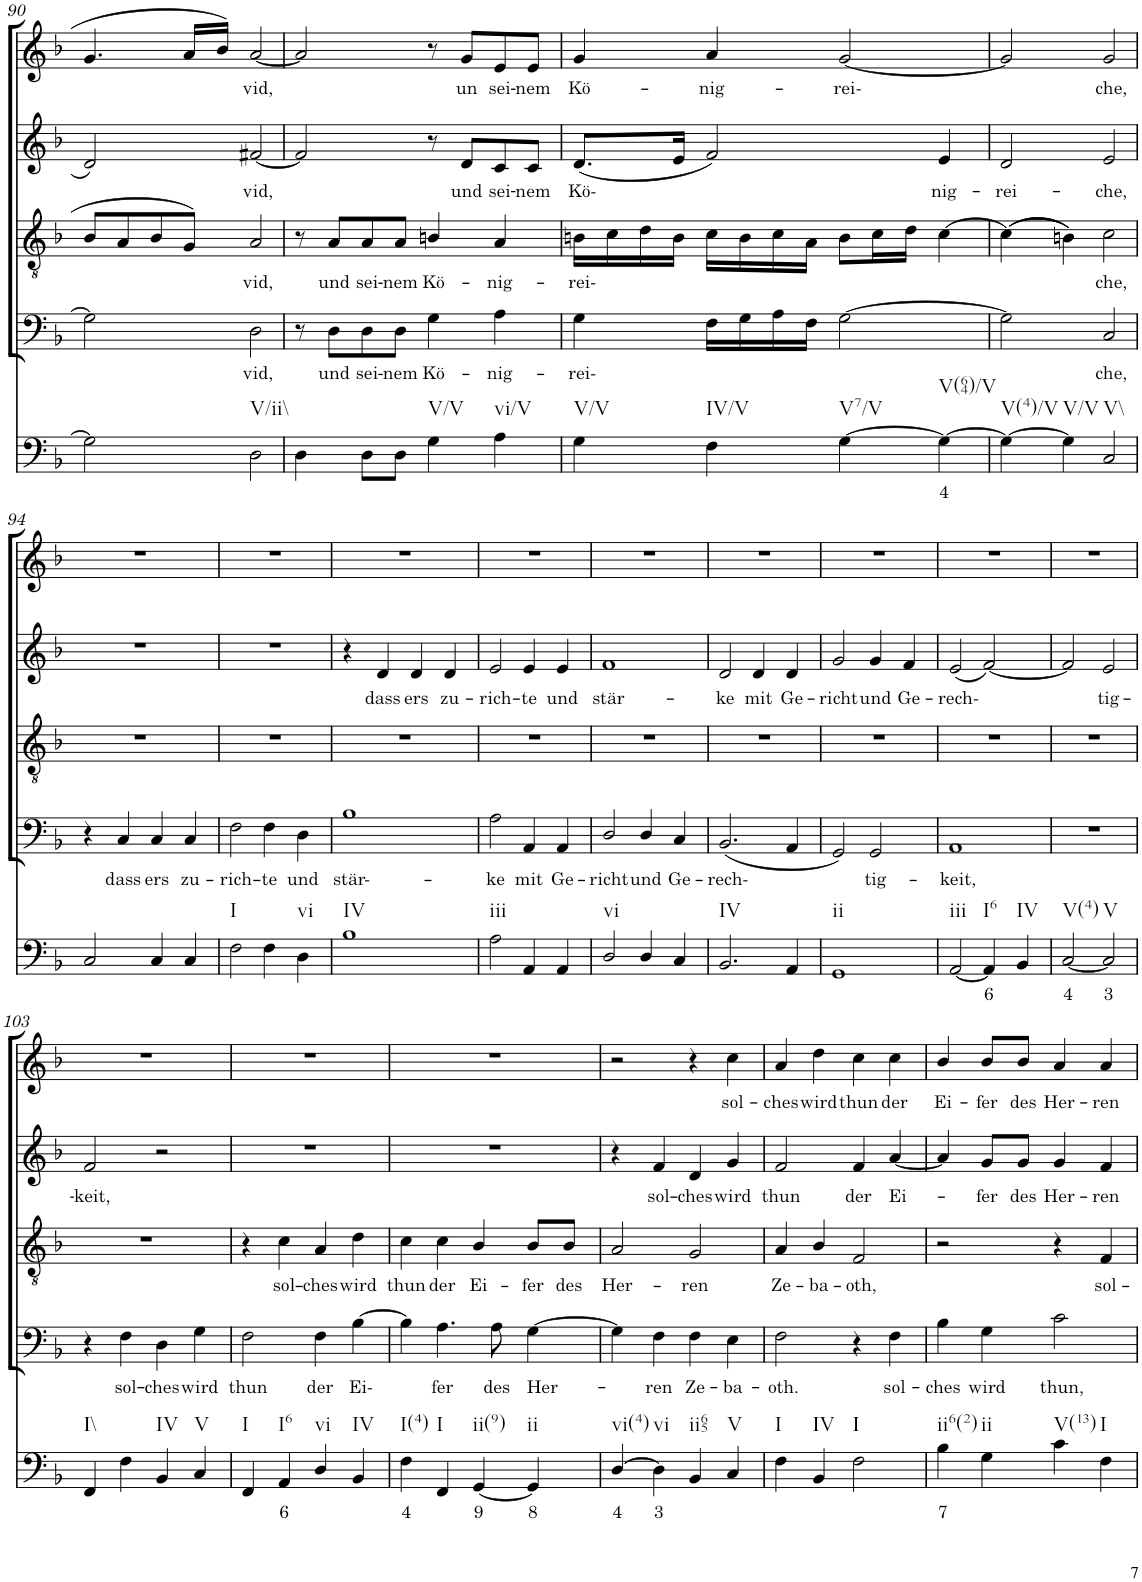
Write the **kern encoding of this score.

**kern	**text	**kern	**text	**kern	**text	**kern	**text	**kern	**text
*part5	*part5	*part4	*part4	*part3	*part3	*part2	*part2	*part1	*part1
*staff5	*staff5	*staff4	*staff4	*staff3	*staff3	*staff2	*staff2	*staff1	*staff1
*I"Continuo	*	*I"Bass	*	*I"Tenor	*	*I"Alto	*	*I"Soprano	*
!!LO:PB:g=z
*clefF4	*	*clefF4	*	*clefGv2	*	*clefG2	*	*clefG2	*
*k[b-]	*	*k[b-]	*	*k[b-]	*	*k[b-]	*	*k[b-]	*
*M4/4	*	*M4/4	*	*M4/4	*	*M4/4	*	*M4/4	*
=90	=90	=90	=90	=90	=90	=90	=90	=90	=90
2G\]	.	2G\]	.	8B-/L	.	2d/	.	4.g/	.
.	.	.	.	8A/	.	.	.	.	.
.	.	.	.	8B-/	.	.	.	.	.
.	.	.	.	8G/J	.	.	.	16a/LL	.
.	.	.	.	.	.	.	.	16b-/JJ	.
!LO:TX:b:t=V/ii\\	!	!	!	!	!	!	!	!	!
!	!	!	!LO:LY:b	!	!LO:LY:b	!	!LO:LY:b	!	!LO:LY:b
2D\	.	2D\	vid,	2A/	vid,	[2f#X/	vid,	[2a/	vid,
=91	=91	=91	=91	=91	=91	=91	=91	=91	=91
4D\	.	8r	.	8r	.	2f#/]	.	2a/]	.
!	!	!	!LO:LY:b	!	!LO:LY:b	!	!	!	!
.	.	8D\L	und	8A/L	und	.	.	.	.
!	!	!	!LO:LY:b	!	!LO:LY:b	!	!	!	!
8D\L	.	8D\	sei-	8A/	sei-	.	.	.	.
!	!	!	!LO:LY:b	!	!LO:LY:b	!	!	!	!
8D\J	.	8D\J	nem	8A/J	nem	.	.	.	.
!LO:TX:b:t=V/V	!	!	!	!	!	!	!	!	!
!	!	!	!LO:LY:b	!	!LO:LY:b	!	!	!	!
4G\	.	4G\	Kö-	4Bn/	Kö-	8r	.	8r	.
!	!	!	!	!	!	!	!LO:LY:b	!	!LO:LY:b
.	.	.	.	.	.	8d/L	und	8g/L	un
!LO:TX:b:t=vi/V	!	!	!	!	!	!	!	!	!
!	!	!	!LO:LY:b	!	!LO:LY:b	!	!LO:LY:b	!	!LO:LY:b
4A\	.	4A\	nig-	4A/	nig-	8c/	sei-	8e/	sei-
!	!	!	!	!	!	!	!LO:LY:b	!	!LO:LY:b
.	.	.	.	.	.	8c/J	nem	8e/J	nem
=92	=92	=92	=92	=92	=92	=92	=92	=92	=92
!LO:TX:b:t=V/V	!	!	!	!	!	!	!	!	!
!	!	!	!LO:LY:b	!	!LO:LY:b	!	!LO:LY:b	!	!LO:LY:b
4G\	.	4G\	rei-	16Bn\LL	rei-	(8.d/L	Kö-	4g/	Kö-
.	.	.	.	16c\	.	.	.	.	.
.	.	.	.	16d\	.	.	.	.	.
.	.	.	.	16B\JJ	.	16e/Jk	.	.	.
!LO:TX:b:t=IV/V	!	!	!	!	!	!	!	!	!
!	!	!	!	!	!	!	!	!	!LO:LY:b
4F\	.	16F\LL	.	16c\LL	.	2f/)	.	4a/	nig-
.	.	16G\	.	16B\	.	.	.	.	.
.	.	16A\	.	16c\	.	.	.	.	.
.	.	16F\JJ	.	16A\JJ	.	.	.	.	.
!LO:TX:b:t=V7/V	!	!	!	!	!	!	!	!	!
!	!	!	!	!	!	!	!	!	!LO:LY:b
[4G\	.	[2G\	.	8B\L	.	.	.	[2g/	rei-
.	.	.	.	16c\L	.	.	.	.	.
.	.	.	.	16d\JJ	.	.	.	.	.
!LO:TX:b:t=V(64)/V	!	!	!	!	!	!	!	!	!
!	!LO:LY:b	!	!	!	!	!	!LO:LY:b	!	!
4G\_	4	.	.	[4c\	.	4e/	nig-	.	.
=93	=93	=93	=93	=93	=93	=93	=93	=93	=93
!LO:TX:b:t=V(4)/V	!	!	!	!	!	!	!	!	!
!	!	!	!	!	!	!	!LO:LY:b	!	!
4G\_	.	2G\]	.	((4c\]	.	2d/	rei-	2g/]	.
!LO:TX:b:t=V/V	!	!	!	!	!	!	!	!	!
4G\]	.	.	.	4Bn\))	.	.	.	.	.
!LO:TX:b:t=V\\	!	!	!	!	!	!	!	!	!
!	!	!	!LO:LY:b	!	!LO:LY:b	!	!LO:LY:b	!	!LO:LY:b
2C/	.	2C/	che,	2c\	che,	2e/	che,	2g/	che,
!!LO:LB:g=z
=94	=94	=94	=94	=94	=94	=94	=94	=94	=94
2C/	.	4r	.	1r	.	1r	.	1r	.
!	!	!	!LO:LY:b	!	!	!	!	!	!
.	.	4C/	dass	.	.	.	.	.	.
!	!	!	!LO:LY:b	!	!	!	!	!	!
4C/	.	4C/	ers	.	.	.	.	.	.
!	!	!	!LO:LY:b	!	!	!	!	!	!
4C/	.	4C/	zu-	.	.	.	.	.	.
=95	=95	=95	=95	=95	=95	=95	=95	=95	=95
!LO:TX:b:t=I	!	!	!	!	!	!	!	!	!
!	!	!	!LO:LY:b	!	!	!	!	!	!
2F\	.	2F\	rich-	1r	.	1r	.	1r	.
!	!	!	!LO:LY:b	!	!	!	!	!	!
4F\	.	4F\	te	.	.	.	.	.	.
!LO:TX:b:t=vi	!	!	!	!	!	!	!	!	!
!	!	!	!LO:LY:b	!	!	!	!	!	!
4D\	.	4D\	und	.	.	.	.	.	.
=96	=96	=96	=96	=96	=96	=96	=96	=96	=96
!LO:TX:b:t=IV	!	!	!	!	!	!	!	!	!
!	!	!	!LO:LY:b	!	!	!	!	!	!
1B-	.	1B-	stär--	1r	.	4r	.	1r	.
!	!	!	!	!	!	!	!LO:LY:b	!	!
.	.	.	.	.	.	4d/	dass	.	.
!	!	!	!	!	!	!	!LO:LY:b	!	!
.	.	.	.	.	.	4d/	ers	.	.
!	!	!	!	!	!	!	!LO:LY:b	!	!
.	.	.	.	.	.	4d/	zu-	.	.
=97	=97	=97	=97	=97	=97	=97	=97	=97	=97
!LO:TX:b:t=iii	!	!	!	!	!	!	!	!	!
!	!	!	!LO:LY:b	!	!	!	!LO:LY:b	!	!
2A\	.	2A\	ke	1r	.	2e/	rich-	1r	.
!	!	!	!LO:LY:b	!	!	!	!LO:LY:b	!	!
4AA/	.	4AA/	mit	.	.	4e/	te	.	.
!	!	!	!LO:LY:b	!	!	!	!LO:LY:b	!	!
4AA/	.	4AA/	Ge-	.	.	4e/	und	.	.
=98	=98	=98	=98	=98	=98	=98	=98	=98	=98
!LO:TX:b:t=vi	!	!	!	!	!	!	!	!	!
!	!	!	!LO:LY:b	!	!	!	!LO:LY:b	!	!
2D/	.	2D/	richt	1r	.	1f	stär-	1r	.
!	!	!	!LO:LY:b	!	!	!	!	!	!
4D/	.	4D/	und	.	.	.	.	.	.
!	!	!	!LO:LY:b	!	!	!	!	!	!
4C/	.	4C/	Ge-	.	.	.	.	.	.
=99	=99	=99	=99	=99	=99	=99	=99	=99	=99
!LO:TX:b:t=IV	!	!	!	!	!	!	!	!	!
!	!	!	!LO:LY:b	!	!	!	!LO:LY:b	!	!
2.BB-/	.	(2.BB-/	rech-	1r	.	2d/	ke	1r	.
!	!	!	!	!	!	!	!LO:LY:b	!	!
.	.	.	.	.	.	4d/	mit	.	.
!	!	!	!	!	!	!	!LO:LY:b	!	!
4AA/	.	4AA/	.	.	.	4d/	Ge-	.	.
=100	=100	=100	=100	=100	=100	=100	=100	=100	=100
!LO:TX:b:t=ii	!	!	!	!	!	!	!	!	!
!	!	!	!	!	!	!	!LO:LY:b	!	!
1GG	.	2GG/)	.	1r	.	2g/	richt	1r	.
!	!	!	!LO:LY:b	!	!	!	!LO:LY:b	!	!
.	.	2GG/	tig-	.	.	4g/	und	.	.
!	!	!	!	!	!	!	!LO:LY:b	!	!
.	.	.	.	.	.	4f/	Ge-	.	.
=101	=101	=101	=101	=101	=101	=101	=101	=101	=101
!LO:TX:b:t=iii	!	!	!	!	!	!	!	!	!
!	!	!	!LO:LY:b	!	!	!	!LO:LY:b	!	!
[2AA/	.	1AA	keit,	1r	.	(2e/	rech-	1r	.
!LO:TX:b:t=I6	!	!	!	!	!	!	!	!	!
!	!LO:LY:b	!	!	!	!	!	!	!	!
4AA/]	6	.	.	.	.	[2f/)	.	.	.
!LO:TX:b:t=IV	!	!	!	!	!	!	!	!	!
4BB-/	.	.	.	.	.	.	.	.	.
=102	=102	=102	=102	=102	=102	=102	=102	=102	=102
!LO:TX:b:t=V(4)	!	!	!	!	!	!	!	!	!
!	!LO:LY:b	!	!	!	!	!	!	!	!
[2C/	4	1r	.	1r	.	2f/]	.	1r	.
!LO:TX:b:t=V	!	!	!	!	!	!	!	!	!
!	!LO:LY:b	!	!	!	!	!	!LO:LY:b	!	!
2C/]	3	.	.	.	.	2e/	tig-	.	.
!!LO:LB:g=z
=103	=103	=103	=103	=103	=103	=103	=103	=103	=103
!LO:TX:b:t=I\\	!	!	!	!	!	!	!	!	!
!	!	!	!	!	!	!	!LO:LY:b	!	!
4FF/	.	4r	.	1r	.	2f/	keit,	1r	.
!	!	!	!LO:LY:b	!	!	!	!	!	!
4F\	.	4F\	sol-	.	.	.	.	.	.
!LO:TX:b:t=IV	!	!	!	!	!	!	!	!	!
!	!	!	!LO:LY:b	!	!	!	!	!	!
4BB-/	.	4D\	ches	.	.	2r	.	.	.
!LO:TX:b:t=V	!	!	!	!	!	!	!	!	!
!	!	!	!LO:LY:b	!	!	!	!	!	!
4C/	.	4G\	wird	.	.	.	.	.	.
=104	=104	=104	=104	=104	=104	=104	=104	=104	=104
!LO:TX:b:t=I	!	!	!	!	!	!	!	!	!
!	!	!	!LO:LY:b	!	!	!	!	!	!
4FF/	.	2F\	thun	4r	.	1r	.	1r	.
!LO:TX:b:t=I6	!	!	!	!	!	!	!	!	!
!	!LO:LY:b	!	!	!	!LO:LY:b	!	!	!	!
4AA/	6	.	.	4c\	sol-	.	.	.	.
!LO:TX:b:t=vi	!	!	!	!	!	!	!	!	!
!	!	!	!LO:LY:b	!	!LO:LY:b	!	!	!	!
4D/	.	4F\	der	4A/	ches	.	.	.	.
!LO:TX:b:t=IV	!	!	!	!	!	!	!	!	!
!	!	!	!LO:LY:b	!	!LO:LY:b	!	!	!	!
4BB-/	.	[4B-\	Ei-	4d\	wird	.	.	.	.
=105	=105	=105	=105	=105	=105	=105	=105	=105	=105
!LO:TX:b:t=I(4)	!	!	!	!	!	!	!	!	!
!	!LO:LY:b	!	!	!	!LO:LY:b	!	!	!	!
4F\	4	4B-\]	.	4c\	thun	1r	.	1r	.
!LO:TX:b:t=I	!	!	!	!	!	!	!	!	!
!	!	!	!LO:LY:b	!	!LO:LY:b	!	!	!	!
4FF/	.	4.A\	fer	4c\	der	.	.	.	.
!LO:TX:b:t=ii(9)	!	!	!	!	!	!	!	!	!
!	!LO:LY:b	!	!	!	!LO:LY:b	!	!	!	!
[4GG/	9	.	.	4B-/	Ei-	.	.	.	.
!	!	!	!LO:LY:b	!	!	!	!	!	!
.	.	8A\	des	.	.	.	.	.	.
!LO:TX:b:t=ii	!	!	!	!	!	!	!	!	!
!	!LO:LY:b	!	!LO:LY:b	!	!LO:LY:b	!	!	!	!
4GG/]	8	[4G\	Her-	8B-/L	fer	.	.	.	.
!	!	!	!	!	!LO:LY:b	!	!	!	!
.	.	.	.	8B-/J	des	.	.	.	.
=106	=106	=106	=106	=106	=106	=106	=106	=106	=106
!LO:TX:b:t=vi(4)	!	!	!	!	!	!	!	!	!
!	!LO:LY:b	!	!	!	!LO:LY:b	!	!	!	!
[4D/	4	4G\]	.	2A/	Her-	4r	.	2r	.
!LO:TX:b:t=vi	!	!	!	!	!	!	!	!	!
!	!LO:LY:b	!	!LO:LY:b	!	!	!	!LO:LY:b	!	!
4D\]	3	4F\	ren	.	.	4f/	sol-	.	.
!LO:TX:b:t=ii65	!	!	!	!	!	!	!	!	!
!	!	!	!LO:LY:b	!	!LO:LY:b	!	!LO:LY:b	!	!
4BB-/	.	4F\	Ze-	2G/	ren	4d/	ches	4r	.
!LO:TX:b:t=V	!	!	!	!	!	!	!	!	!
!	!	!	!LO:LY:b	!	!	!	!LO:LY:b	!	!LO:LY:b
4C/	.	4E\	ba-	.	.	4g/	wird	4cc\	sol-
=107	=107	=107	=107	=107	=107	=107	=107	=107	=107
!LO:TX:b:t=I	!	!	!	!	!	!	!	!	!
!	!	!	!LO:LY:b	!	!LO:LY:b	!	!LO:LY:b	!	!LO:LY:b
4F\	.	2F\	oth.	4A/	Ze-	2f/	thun	4a/	ches
!LO:TX:b:t=IV	!	!	!	!	!	!	!	!	!
!	!	!	!	!	!LO:LY:b	!	!	!	!LO:LY:b
4BB-/	.	.	.	4B-/	ba-	.	.	4dd\	wird
!LO:TX:b:t=I	!	!	!	!	!	!	!	!	!
!	!	!	!	!	!LO:LY:b	!	!LO:LY:b	!	!LO:LY:b
2F\	.	4r	.	2F/	oth,	4f/	der	4cc\	thun
!	!	!	!LO:LY:b	!	!	!	!LO:LY:b	!	!LO:LY:b
.	.	4F\	sol-	.	.	[4a/	Ei-	4cc\	der
=108	=108	=108	=108	=108	=108	=108	=108	=108	=108
!LO:TX:b:t=ii6(2)	!	!	!	!	!	!	!	!	!
!	!LO:LY:b	!	!LO:LY:b	!	!	!	!	!	!LO:LY:b
4B-\	7	4B-\	ches	2r	.	4a/]	.	4b-/	Ei-
!LO:TX:b:t=ii	!	!	!	!	!	!	!	!	!
!	!	!	!LO:LY:b	!	!	!	!LO:LY:b	!	!LO:LY:b
4G\	.	4G\	wird	.	.	8g/L	fer	8b-/L	fer
!	!	!	!	!	!	!	!LO:LY:b	!	!LO:LY:b
.	.	.	.	.	.	8g/J	des	8b-/J	des
!LO:TX:b:t=V(13)	!	!	!	!	!	!	!	!	!
!	!	!	!LO:LY:b	!	!	!	!LO:LY:b	!	!LO:LY:b
4c\	.	2c\	thun,	4r	.	4g/	Her-	4a/	Her-
!LO:TX:b:t=I	!	!	!	!	!	!	!	!	!
!	!	!	!	!	!LO:LY:b	!	!LO:LY:b	!	!LO:LY:b
4F\	.	.	.	4F/	sol-	4f/	ren	4a/	ren
=	=	=	=	=	=	=	=	=	=
*-	*-	*-	*-	*-	*-	*-	*-	*-	*-
